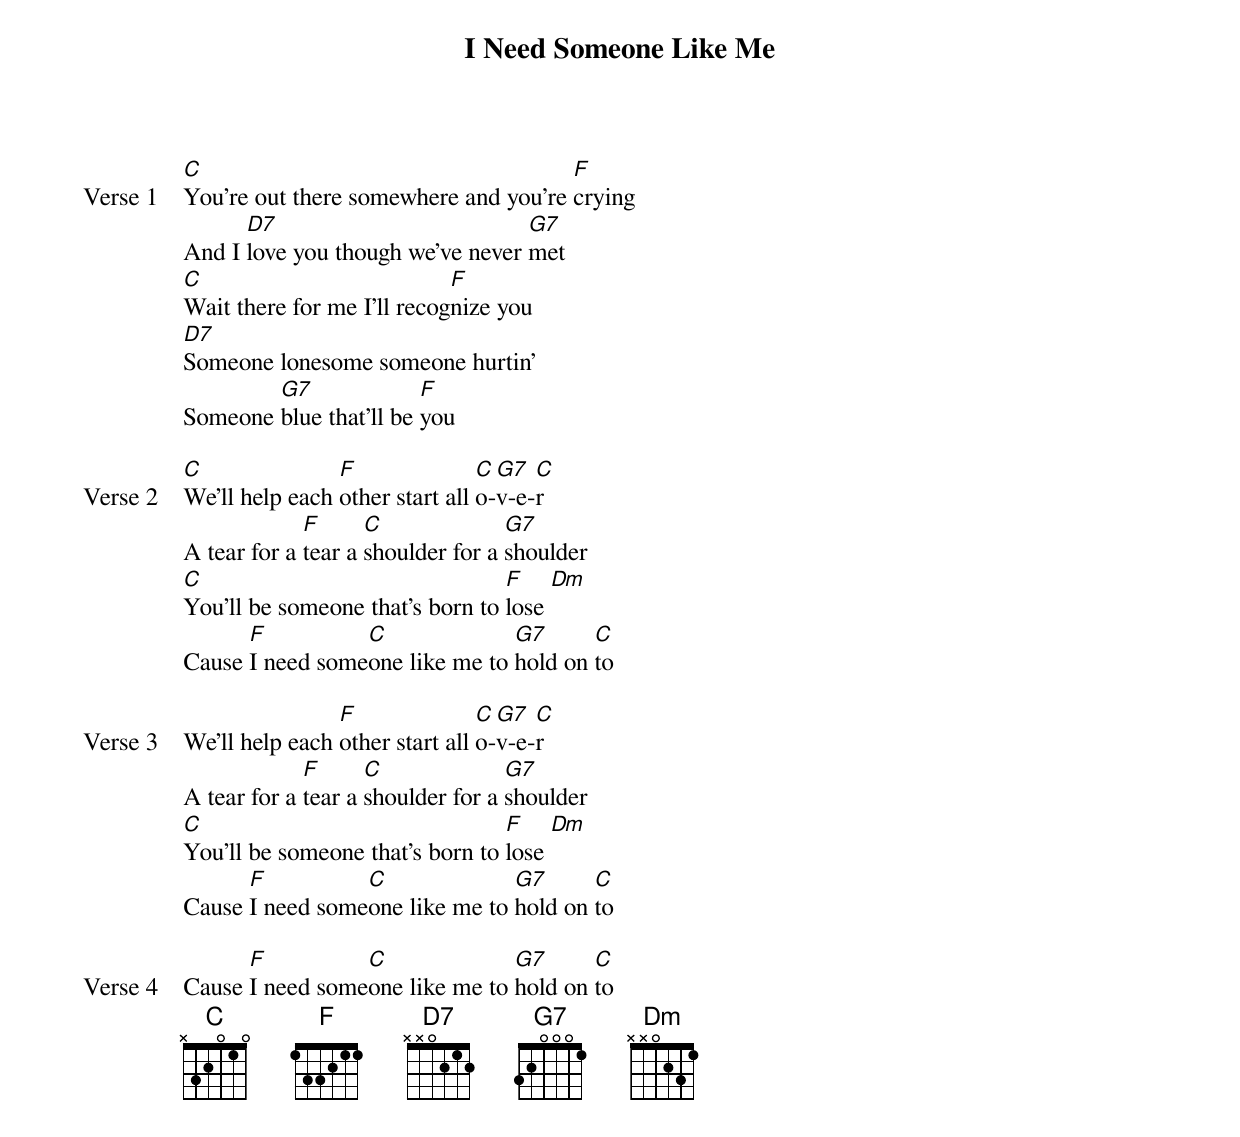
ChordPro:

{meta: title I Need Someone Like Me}
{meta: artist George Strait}
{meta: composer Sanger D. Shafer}

{start_of_verse: Verse 1}
[C]You're out there somewhere and you're [F]crying
And I [D7]love you though we've never [G7]met
[C]Wait there for me I'll recog[F]nize you
[D7]Someone lonesome someone hurtin'
Someone [G7]blue that'll be [F]you
{end_of_verse}

{start_of_verse: Verse 2}
[C]We'll help each [F]other start all [C]o-[G7]v-e-[C]r
A tear for a [F]tear a [C]shoulder for a [G7]shoulder
[C]You'll be someone that's born to [F]lose [Dm]
Cause [F]I need some[C]one like me to [G7]hold on [C]to
{end_of_verse}

{start_of_verse: Verse 3}
We'll help each [F]other start all [C]o-[G7]v-e-[C]r
A tear for a [F]tear a [C]shoulder for a [G7]shoulder
[C]You'll be someone that's born to [F]lose [Dm]
Cause [F]I need some[C]one like me to [G7]hold on [C]to
{end_of_verse}

{start_of_verse: Verse 4}
Cause [F]I need some[C]one like me to [G7]hold on [C]to
{end_of_verse}
